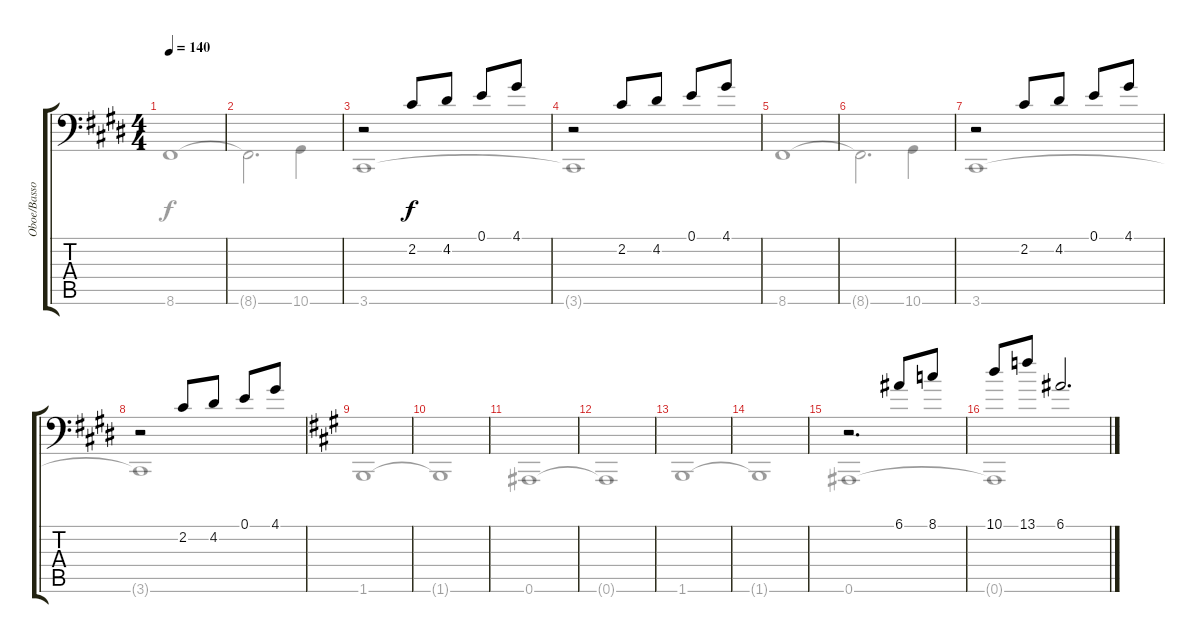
\track ("Oboe/Bassoon" "Oboe/Basso") {instrument bassoon}
\staff {score tabs}
\tuning (E4 B3 G3 D3 A2 Bb1) {hide}
\voice
\ts (4 4)
\tempo 140
\clef f4
\ks c#minor
|
|
r.2{instrument oboe} 2.2.8 4.2.8 0.1.8 4.1.8 |
r.2{instrument oboe} 2.2.8 4.2.8 0.1.8 4.1.8 |
|
|
r.2{instrument oboe} 2.2.8 4.2.8 0.1.8 4.1.8 |
r.2{instrument oboe} 2.2.8 4.2.8 0.1.8 4.1.8 |
\ks f#minor
|
|
|
|
|
|
r.2{d} 6.1.8{dy f} 8.1.8 |
10.1.8 13.1.8 6.1.2{d}
\voice
\clef f4
\ottava regular
\simile none
\ks c#minor
8.6.1{dy f} |
8.6{t}.2{d} 10.6.4 |
3.6.1 |
3.6{t}.1 |
8.6.1 |
8.6{t}.2{d} 10.6.4 |
3.6.1 |
3.6{t}.1 |
\ks f#minor
1.6.1 |
1.6{t}.1 |
0.6.1 |
0.6{t}.1 |
1.6.1 |
1.6{t}.1 |
0.6.1 |
0.6{t}.1
